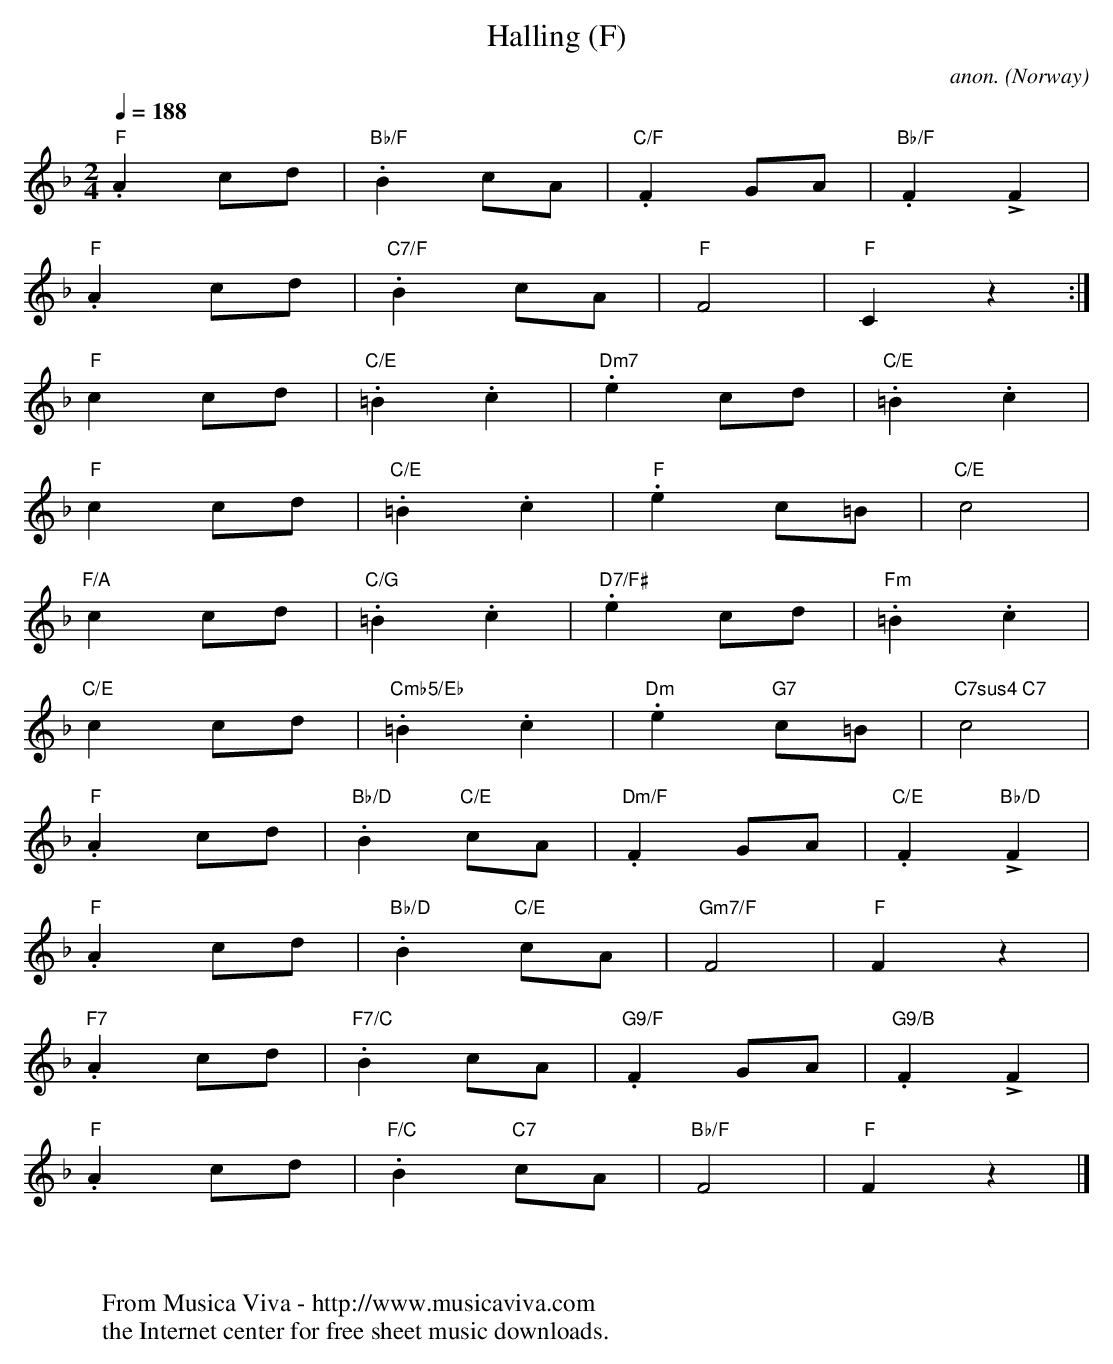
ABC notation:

X:1
T:Halling (F)
C:anon.
O:Norway
M:2/4
L:1/8
Q:1/4=188
K:F
"F".A2cd|"Bb/F".B2cA|"C/F".F2GA|"Bb/F".F2LF2|
"F".A2cd|"C7/F".B2cA|"F"F4|"F"C2z2:|
"F"c2cd|"C/E".=B2.c2|"Dm7".e2cd|"C/E".=B2.c2|
"F"c2cd|"C/E".=B2.c2|"F".e2c=B|"C/E"c4|
"F/A"c2cd|"C/G".=B2.c2|"D7/F#".e2cd|"Fm".=B2.c2|
"C/E"c2cd|"Cmb5/Eb".=B2.c2|"Dm".e2"G7"c=B|"C7sus4 C7"c4|
"F".A2cd|"Bb/D".B2"C/E"cA|"Dm/F".F2GA|"C/E".F2"Bb/D"LF2|
"F".A2cd|"Bb/D".B2"C/E"cA|"Gm7/F"F4|"F"F2z2|
"F7".A2cd|"F7/C".B2cA|"G9/F".F2GA|"G9/B".F2LF2|
"F".A2cd|"F/C".B2"C7"cA|"Bb/F"F4|"F"F2z2|]
W:
W:
W:  From Musica Viva - http://www.musicaviva.com
W:  the Internet center for free sheet music downloads.
